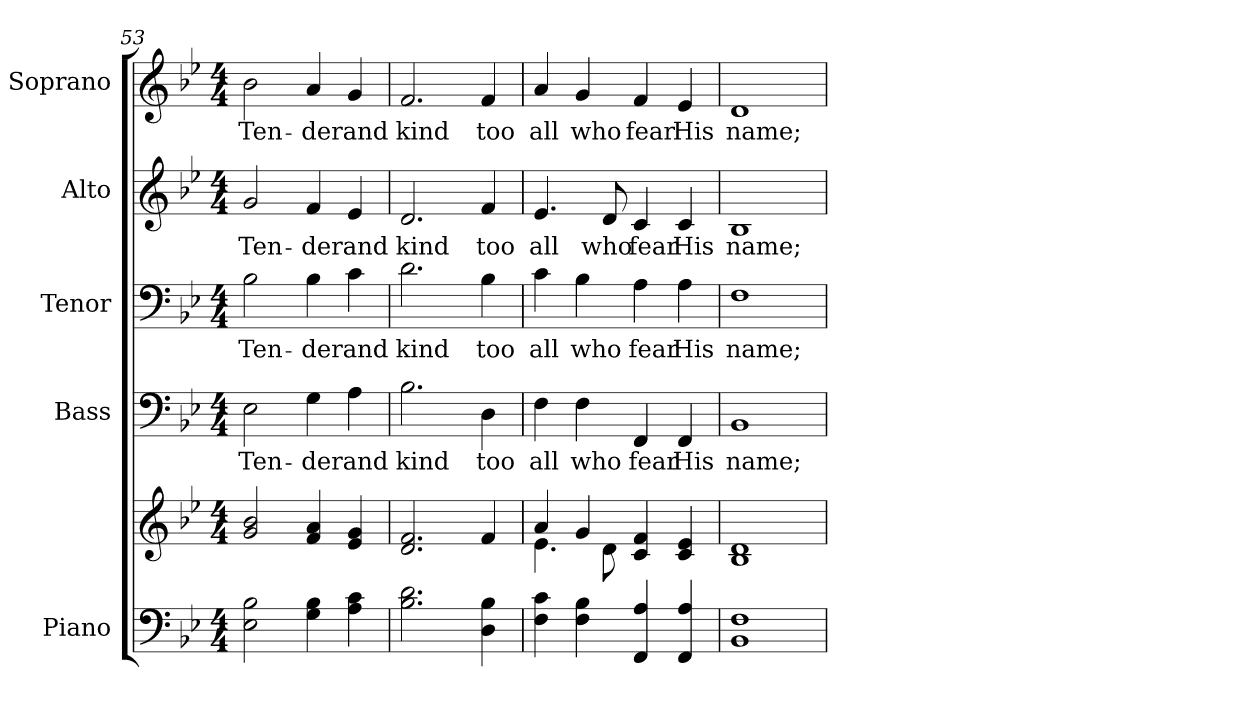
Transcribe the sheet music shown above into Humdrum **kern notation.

**kern	**kern	**kern	**text	**kern	**text	**kern	**text	**kern	**text
*part5	*part5	*part4	*part4	*part3	*part3	*part2	*part2	*part1	*part1
*staff6	*staff5	*staff4	*staff4	*staff3	*staff3	*staff2	*staff2	*staff1	*staff1
*I"Piano	*	*I"Bass	*	*I"Tenor	*	*I"Alto	*	*I"Soprano	*
*I'Pno.	*	*I'B.	*	*I'T.	*	*I'A.	*	*I'S.	*
!!LO:PB:g=z
*clefF4	*clefG2	*clefF4	*	*clefF4	*	*clefG2	*	*clefG2	*
*k[b-e-]	*k[b-e-]	*k[b-e-]	*	*k[b-e-]	*	*k[b-e-]	*	*k[b-e-]	*
*B-:	*B-:	*B-:	*	*B-:	*	*B-:	*	*B-:	*
*M4/4	*M4/4	*M4/4	*	*M4/4	*	*M4/4	*	*M4/4	*
=53	=53	=53	=53	=53	=53	=53	=53	=53	=53
!	!	!	!LO:LY:b:color=#000000	!	!	!	!	!	!
!	!	!	!	!	!LO:LY:b:color=#000000	!	!	!	!
!	!	!	!	!	!	!	!LO:LY:b:color=#000000	!	!
!	!	!	!	!	!	!	!	!	!LO:LY:b:color=#000000
2E-i\ 2B-i	2gi/ 2b-i	2E-i\	Ten-	2B-i\	Ten-	2gi/	Ten-	2b-i\	Ten-
!	!	!	!LO:LY:b:color=#000000	!	!	!	!	!	!
!	!	!	!	!	!LO:LY:b:color=#000000	!	!	!	!
!	!	!	!	!	!	!	!LO:LY:b:color=#000000	!	!
!	!	!	!	!	!	!	!	!	!LO:LY:b:color=#000000
4Gi\ 4B-i	4fi/ 4ai	4Gi\	-der	4B-i\	-der	4fi/	-der	4ai/	-der
!	!	!	!LO:LY:b:color=#000000	!	!	!	!	!	!
!	!	!	!	!	!LO:LY:b:color=#000000	!	!	!	!
!	!	!	!	!	!	!	!LO:LY:b:color=#000000	!	!
!	!	!	!	!	!	!	!	!	!LO:LY:b:color=#000000
4Ai\ 4ci	4e-i/ 4gi	4Ai\	and	4ci\	and	4e-i/	and	4gi/	and
=54	=54	=54	=54	=54	=54	=54	=54	=54	=54
!	!	!	!LO:LY:b:color=#000000	!	!	!	!	!	!
!	!	!	!	!	!LO:LY:b:color=#000000	!	!	!	!
!	!	!	!	!	!	!	!LO:LY:b:color=#000000	!	!
!	!	!	!	!	!	!	!	!	!LO:LY:b:color=#000000
2.B-i\ 2.di	2.di/ 2.fi	2.B-i\	kind	2.di\	kind	2.di/	kind	2.fi/	kind
!	!	!	!LO:LY:b:color=#000000	!	!	!	!	!	!
!	!	!	!	!	!LO:LY:b:color=#000000	!	!	!	!
!	!	!	!	!	!	!	!LO:LY:b:color=#000000	!	!
!	!	!	!	!	!	!	!	!	!LO:LY:b:color=#000000
4Di\ 4B-i	4fi/	4Di\	too	4B-i\	too	4fi/	too	4fi/	too
=55	=55	=55	=55	=55	=55	=55	=55	=55	=55
*	*^	*	*	*	*	*	*	*	*
!	!	!	!	!LO:LY:b:color=#000000	!	!	!	!	!	!
!	!	!	!	!	!	!LO:LY:b:color=#000000	!	!	!	!
!	!	!	!	!	!	!	!	!LO:LY:b:color=#000000	!	!
!	!	!	!	!	!	!	!	!	!	!LO:LY:b:color=#000000
4Fi\ 4ci	4ai/	4.e-i\	4Fi\	all	4ci\	all	4.e-i/	all	4ai/	all
!	!	!	!	!LO:LY:b:color=#000000	!	!	!	!	!	!
!	!	!	!	!	!	!LO:LY:b:color=#000000	!	!	!	!
!	!	!	!	!	!	!	!	!	!	!LO:LY:b:color=#000000
4Fi\ 4B-i	4gi/	.	4Fi\	who	4B-i\	who	.	.	4gi/	who
!	!	!	!	!	!	!	!	!LO:LY:b:color=#000000	!	!
.	.	8di\	.	.	.	.	8di/	who	.	.
!	!	!	!	!LO:LY:b:color=#000000	!	!	!	!	!	!
!	!	!	!	!	!	!LO:LY:b:color=#000000	!	!	!	!
!	!	!	!	!	!	!	!	!LO:LY:b:color=#000000	!	!
!	!	!	!	!	!	!	!	!	!	!LO:LY:b:color=#000000
4FFi/ 4Ai	4ci/ 4fi	2ryy	4FFi/	fear	4Ai\	fear	4ci/	fear	4fi/	fear
!	!	!	!	!LO:LY:b:color=#000000	!	!	!	!	!	!
!	!	!	!	!	!	!LO:LY:b:color=#000000	!	!	!	!
!	!	!	!	!	!	!	!	!LO:LY:b:color=#000000	!	!
!	!	!	!	!	!	!	!	!	!	!LO:LY:b:color=#000000
4FFi/ 4Ai	4ci/ 4e-i	.	4FFi/	His	4Ai\	His	4ci/	His	4e-i/	His
*	*v	*v	*	*	*	*	*	*	*	*
=56	=56	=56	=56	=56	=56	=56	=56	=56	=56
!	!	!	!LO:LY:b:color=#000000	!	!	!	!	!	!
!	!	!	!	!	!LO:LY:b:color=#000000	!	!	!	!
!	!	!	!	!	!	!	!LO:LY:b:color=#000000	!	!
!	!	!	!	!	!	!	!	!	!LO:LY:b:color=#000000
1BB-i 1Fi	1B-i 1di	1BB-i	name;	1Fi	name;	1B-i	name;	1di	name;
=	=	=	=	=	=	=	=	=	=
*-	*-	*-	*-	*-	*-	*-	*-	*-	*-
